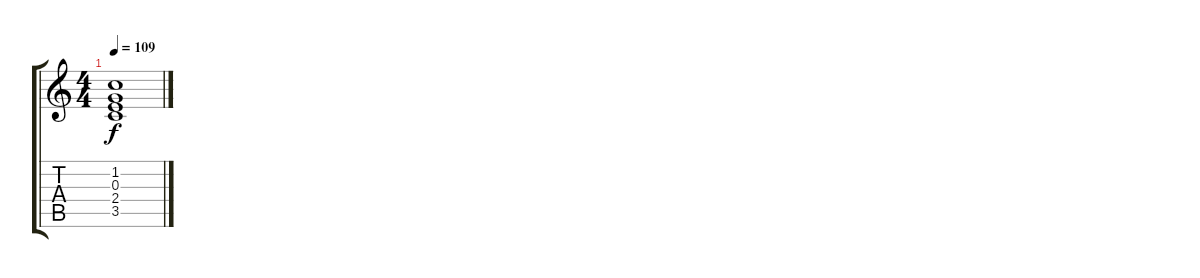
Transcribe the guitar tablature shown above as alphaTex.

\track "" {instrument acousticguitarnylon}
\staff {score tabs}
\tuning (E4 B3 G3 D3 A2 E2) {hide}
\ts (4 4)
\tempo 109
\clef g2
\ks c
(1.2 0.3 2.4 3.5).1{dy f}
